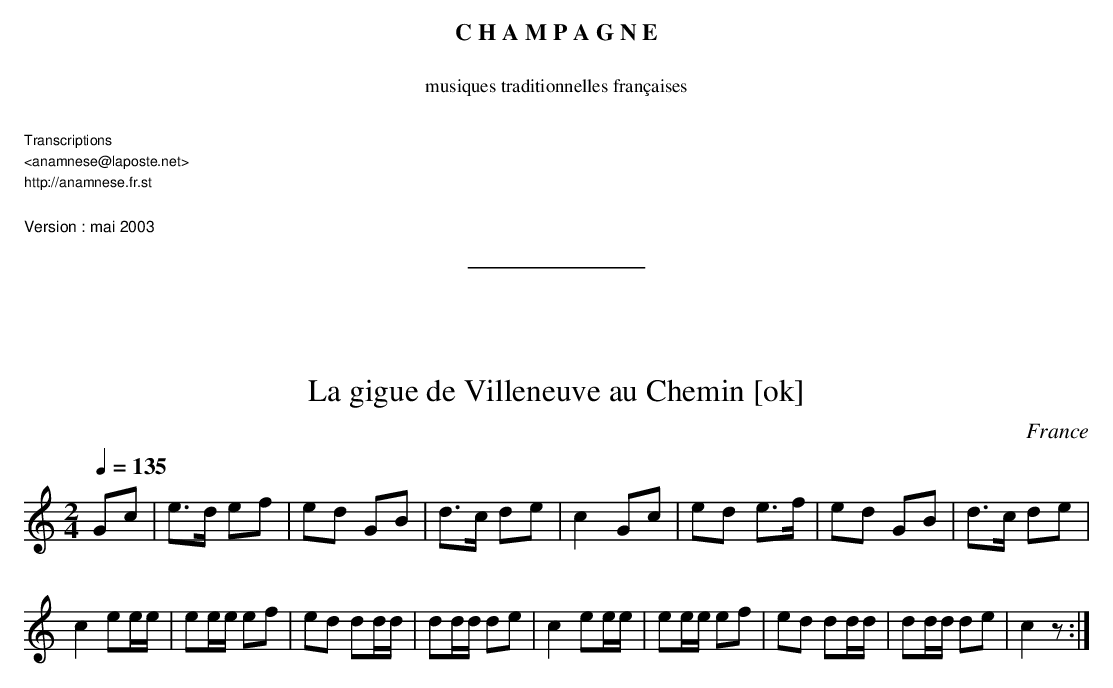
X:1
T:La gigue de Villeneuve au Chemin [ok]
O:France
M:2/4
L:1/8
Q:1/4=135
K:C
Gc | e>d ef | ed GB | d>c de | c2 Gc | ed e>f | ed GB | d>c de |
c2 ee/e/ | ee/e/ ef | ed dd/d/ | dd/d/ de | c2 ee/e/ | ee/e/ ef | ed dd/d/ | dd/d/ de | c2z :|
